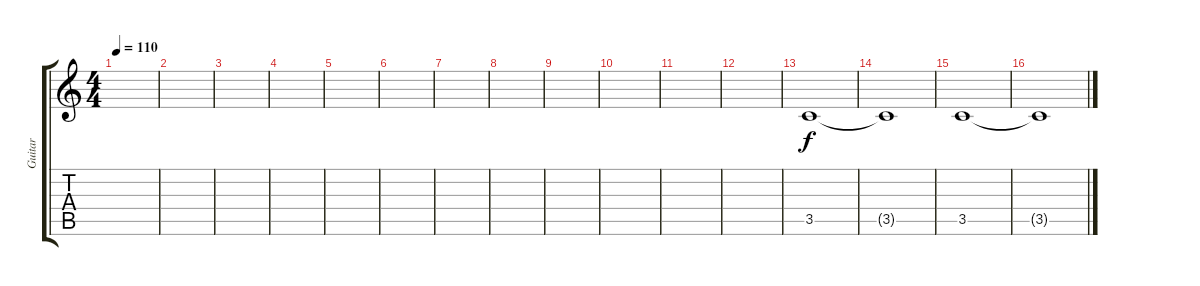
\track ("Guitar" "Guitar") {instrument overdrivenguitar}
\staff {score tabs}
\tuning (E4 B3 G3 D3 A2 E2) {hide}
\ts (4 4)
\tempo 110
\clef g2
\ks c
|
|
|
|
|
|
|
|
|
|
|
|
3.5.1 |
3.5{t}.1 |
3.5.1 |
3.5{t}.1
